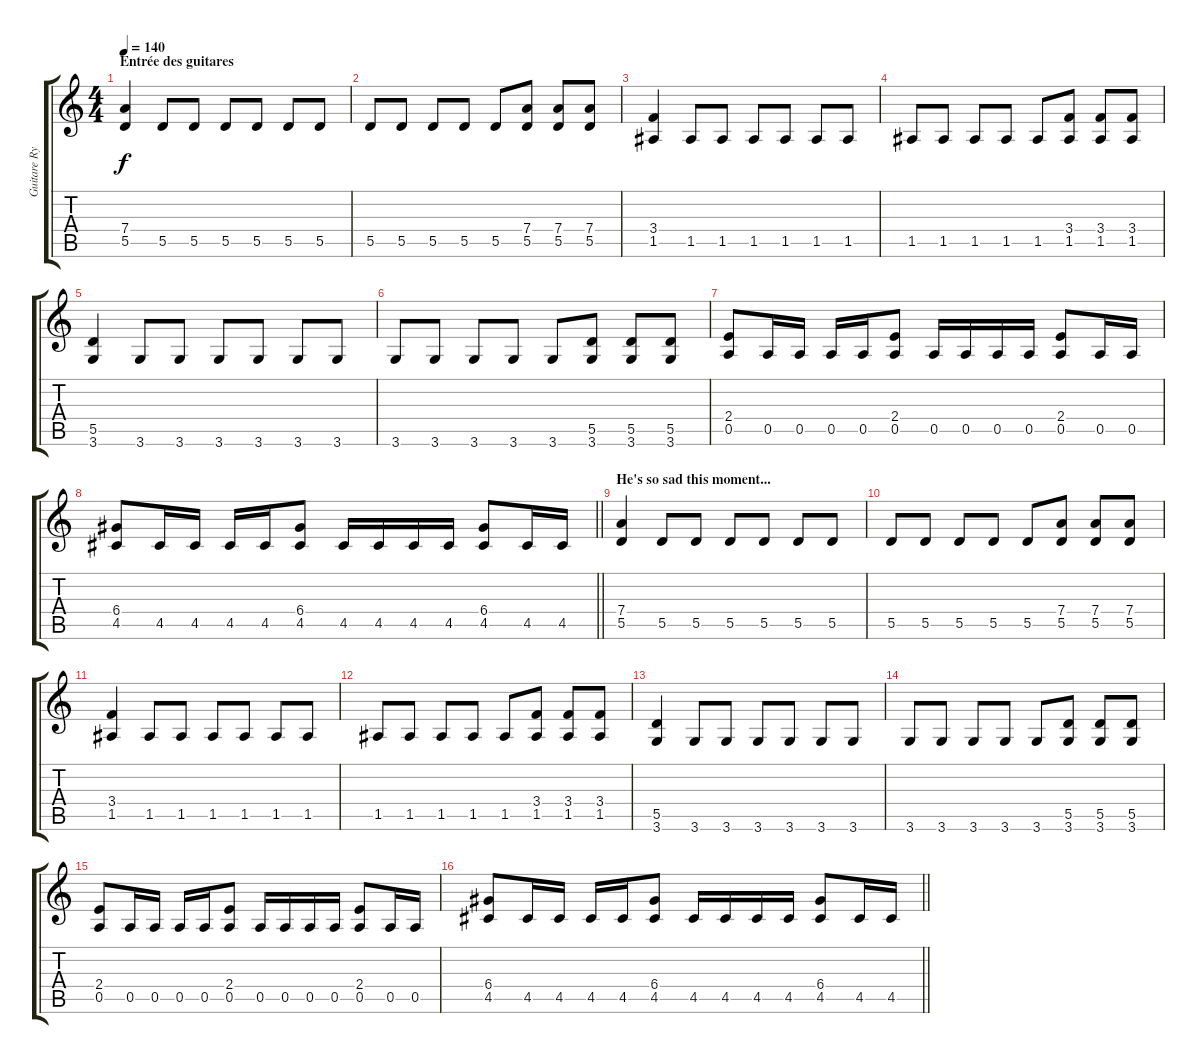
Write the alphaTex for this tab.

\track ("Guitare Rythme" "Guitare Ry") {instrument distortionguitar}
\staff {score tabs}
\tuning (E4 B3 G3 D3 A2 E2) {hide}
\ts (4 4)
\section ("" "Entrée des guitares")
\tempo 140
\clef g2
\ks c
(7.4 5.5).4{dy f} 5.5.8 5.5.8 5.5.8 5.5.8 5.5.8 5.5.8 |
5.5.8 5.5.8 5.5.8 5.5.8 5.5.8 (7.4 5.5).8 (7.4 5.5).8 (7.4 5.5).8 |
(3.4 1.5).4 1.5.8 1.5.8 1.5.8 1.5.8 1.5.8 1.5.8 |
1.5.8 1.5.8 1.5.8 1.5.8 1.5.8 (3.4 1.5).8 (3.4 1.5).8 (3.4 1.5).8 |
(5.5 3.6).4 3.6.8 3.6.8 3.6.8 3.6.8 3.6.8 3.6.8 |
3.6.8 3.6.8 3.6.8 3.6.8 3.6.8 (5.5 3.6).8 (5.5 3.6).8 (5.5 3.6).8 |
(2.4 0.5).8 0.5.16 0.5.16 0.5.16 0.5.16 (2.4 0.5).8 0.5.16 0.5.16 0.5.16 0.5.16 (2.4 0.5).8 0.5.16 0.5.16 |
\barLineRight lightlight
(6.4 4.5).8 4.5.16 4.5.16 4.5.16 4.5.16 (6.4 4.5).8 4.5.16 4.5.16 4.5.16 4.5.16 (6.4 4.5).8 4.5.16 4.5.16 |
\section ("" "He's so sad this moment...")
(7.4 5.5).4 5.5.8 5.5.8 5.5.8 5.5.8 5.5.8 5.5.8 |
5.5.8 5.5.8 5.5.8 5.5.8 5.5.8 (7.4 5.5).8 (7.4 5.5).8 (7.4 5.5).8 |
(3.4 1.5).4 1.5.8 1.5.8 1.5.8 1.5.8 1.5.8 1.5.8 |
1.5.8 1.5.8 1.5.8 1.5.8 1.5.8 (3.4 1.5).8 (3.4 1.5).8 (3.4 1.5).8 |
(5.5 3.6).4 3.6.8 3.6.8 3.6.8 3.6.8 3.6.8 3.6.8 |
3.6.8 3.6.8 3.6.8 3.6.8 3.6.8 (5.5 3.6).8 (5.5 3.6).8 (5.5 3.6).8 |
(2.4 0.5).8 0.5.16 0.5.16 0.5.16 0.5.16 (2.4 0.5).8 0.5.16 0.5.16 0.5.16 0.5.16 (2.4 0.5).8 0.5.16 0.5.16 |
\barLineRight lightlight
(6.4 4.5).8 4.5.16 4.5.16 4.5.16 4.5.16 (6.4 4.5).8 4.5.16 4.5.16 4.5.16 4.5.16 (6.4 4.5).8 4.5.16 4.5.16
